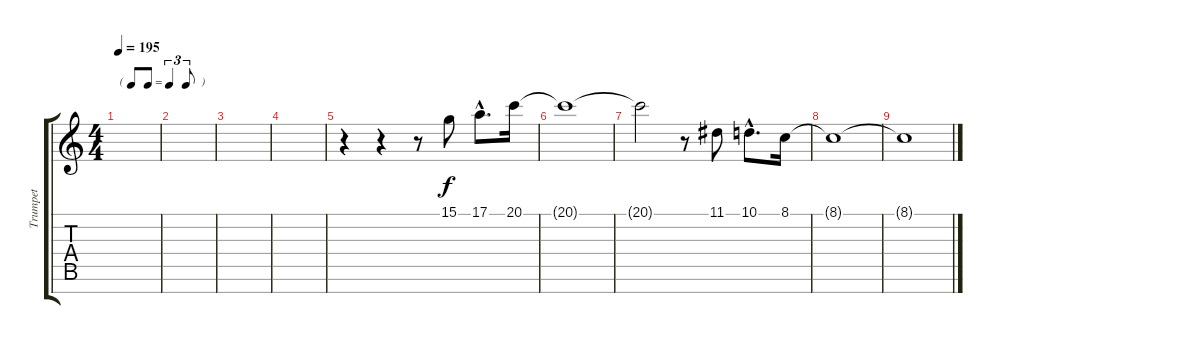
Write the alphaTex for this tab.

\track ("Trumpet" "Trumpet") {instrument trumpet}
\staff {score tabs}
\tuning (E4 B3 G3 D3 A2 E2 B1) {hide}
\ts (4 4)
\tf triplet8th
\tempo 195
\clef g2
\ks c
|
|
|
|
r.4 r.4 r.8 15.1.8 17.1{hac}.8{d} 20.1.16 |
20.1{t}.1 |
20.1{t}.2 r.8 11.1.8 10.1{hac}.8{d} 8.1.16 |
8.1{t}.1 |
8.1{t}.1
